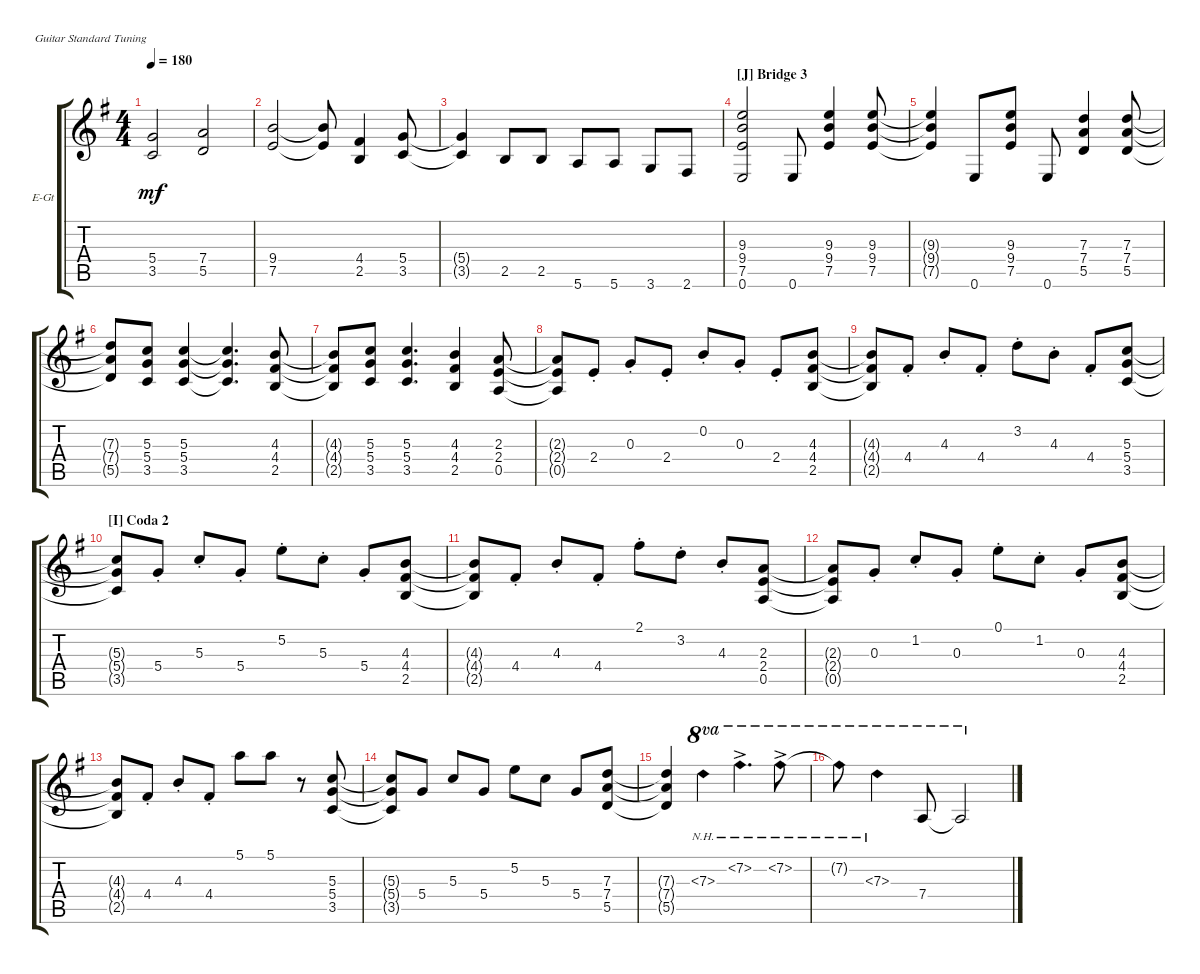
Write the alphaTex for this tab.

\defaultSystemsLayout 4
\bracketExtendMode groupsimilarinstruments
\firstSystemTrackNameOrientation horizontal
\otherSystemsTrackNameOrientation horizontal
\track ("Electric Guitar 2" "E-Gt") {instrument overdrivenguitar}
\staff {score tabs}
\tuning (E4 B3 G3 D3 A2 E2)
\ts (4 4)
\tempo 180
\clef g2
\ks g
(3.5{t} 5.4{t}).2{dy mf} (5.5 7.4).2 |
(7.5 9.4).2 (7.5{t} 9.4{t}).8 (2.5 4.4).4 (3.5 5.4).8 |
(3.5{t} 5.4{t}).4 2.5.8 2.5.8 5.6.8 5.6.8 3.6.8 2.6.8 |
\section ("J" "Bridge 3")
(0.6 7.5 9.4 9.3).2 0.6.8 (7.5 9.4 9.3).4 (9.3 9.4 7.5).8 |
(7.5{t} 9.4{t} 9.3{t}).4 0.6.8 (7.5 9.4 9.3).8 0.6.8 (5.5 7.4 7.3).4 (5.5 7.4 7.3).8 |
(5.5{t} 7.4{t} 7.3{t}).8 (3.5 5.4 5.3).8 (3.5 5.4 5.3).4 (5.3{t} 5.4{t} 3.5{t}).4{d} (2.5 4.4 4.3).8 |
(2.5{t} 4.4{t} 4.3{t}).8 (3.5 5.4 5.3).8 (3.5 5.4 5.3).4{d} (2.5 4.4 4.3).4 (0.5 2.4 2.3).8 |
(0.5{t} 2.4{t} 2.3{t}).8 2.4{st}.8 0.3{st}.8 2.4{st}.8 0.2{st}.8 0.3{st}.8 2.4{st}.8 (2.5 4.4 4.3).8 |
(4.3{t} 4.4{t} 2.5{t}).8 4.4{st}.8 4.3{st}.8 4.4{st}.8 3.2{st}.8 4.3{st}.8 4.4{st}.8 (3.5 5.4 5.3).8 |
\section ("I" "Coda 2")
(3.5{t} 5.4{t} 5.3{t}).8 5.4{st}.8 5.3{st}.8 5.4{st}.8 5.2{st}.8 5.3{st}.8 5.4{st}.8 (2.5 4.4 4.3).8 |
(2.5{t} 4.4{t} 4.3{t}).8 4.4{st}.8 4.3{st}.8 4.4{st}.8 2.1{st}.8 3.2{st}.8 4.3{st}.8 (0.5 2.4 2.3).8 |
(0.5{t} 2.4{t} 2.3{t}).8 0.3{st}.8 1.2{st}.8 0.3{st}.8 0.1{st}.8 1.2{st}.8 0.3{st}.8 (2.5 4.4 4.3).8 |
(2.5{t} 4.4{t} 4.3{t}).8 4.4{st}.8 4.3{st}.8 4.4{st}.8 5.1.8 5.1.8 r.8 (3.5 5.4 5.3).8 |
(3.5{t} 5.4{t} 5.3{t}).8 5.4.8 5.3.8 5.4.8 5.2.8 5.3.8 5.4.8 (5.5 7.4 7.3).8 |
(5.5{t} 7.4{t} 7.3{t}).4 7.3{nh}.4{ot 8va} 7.2{nh ac}.4{d ot 8va} 7.2{nh ac}.8{ot 8va} |
7.2{nh t}.8{ot 8va} 7.3{nh}.4{ot 8va} 7.4.8{ot 8va} 7.4{t}.2{ot 8va}
